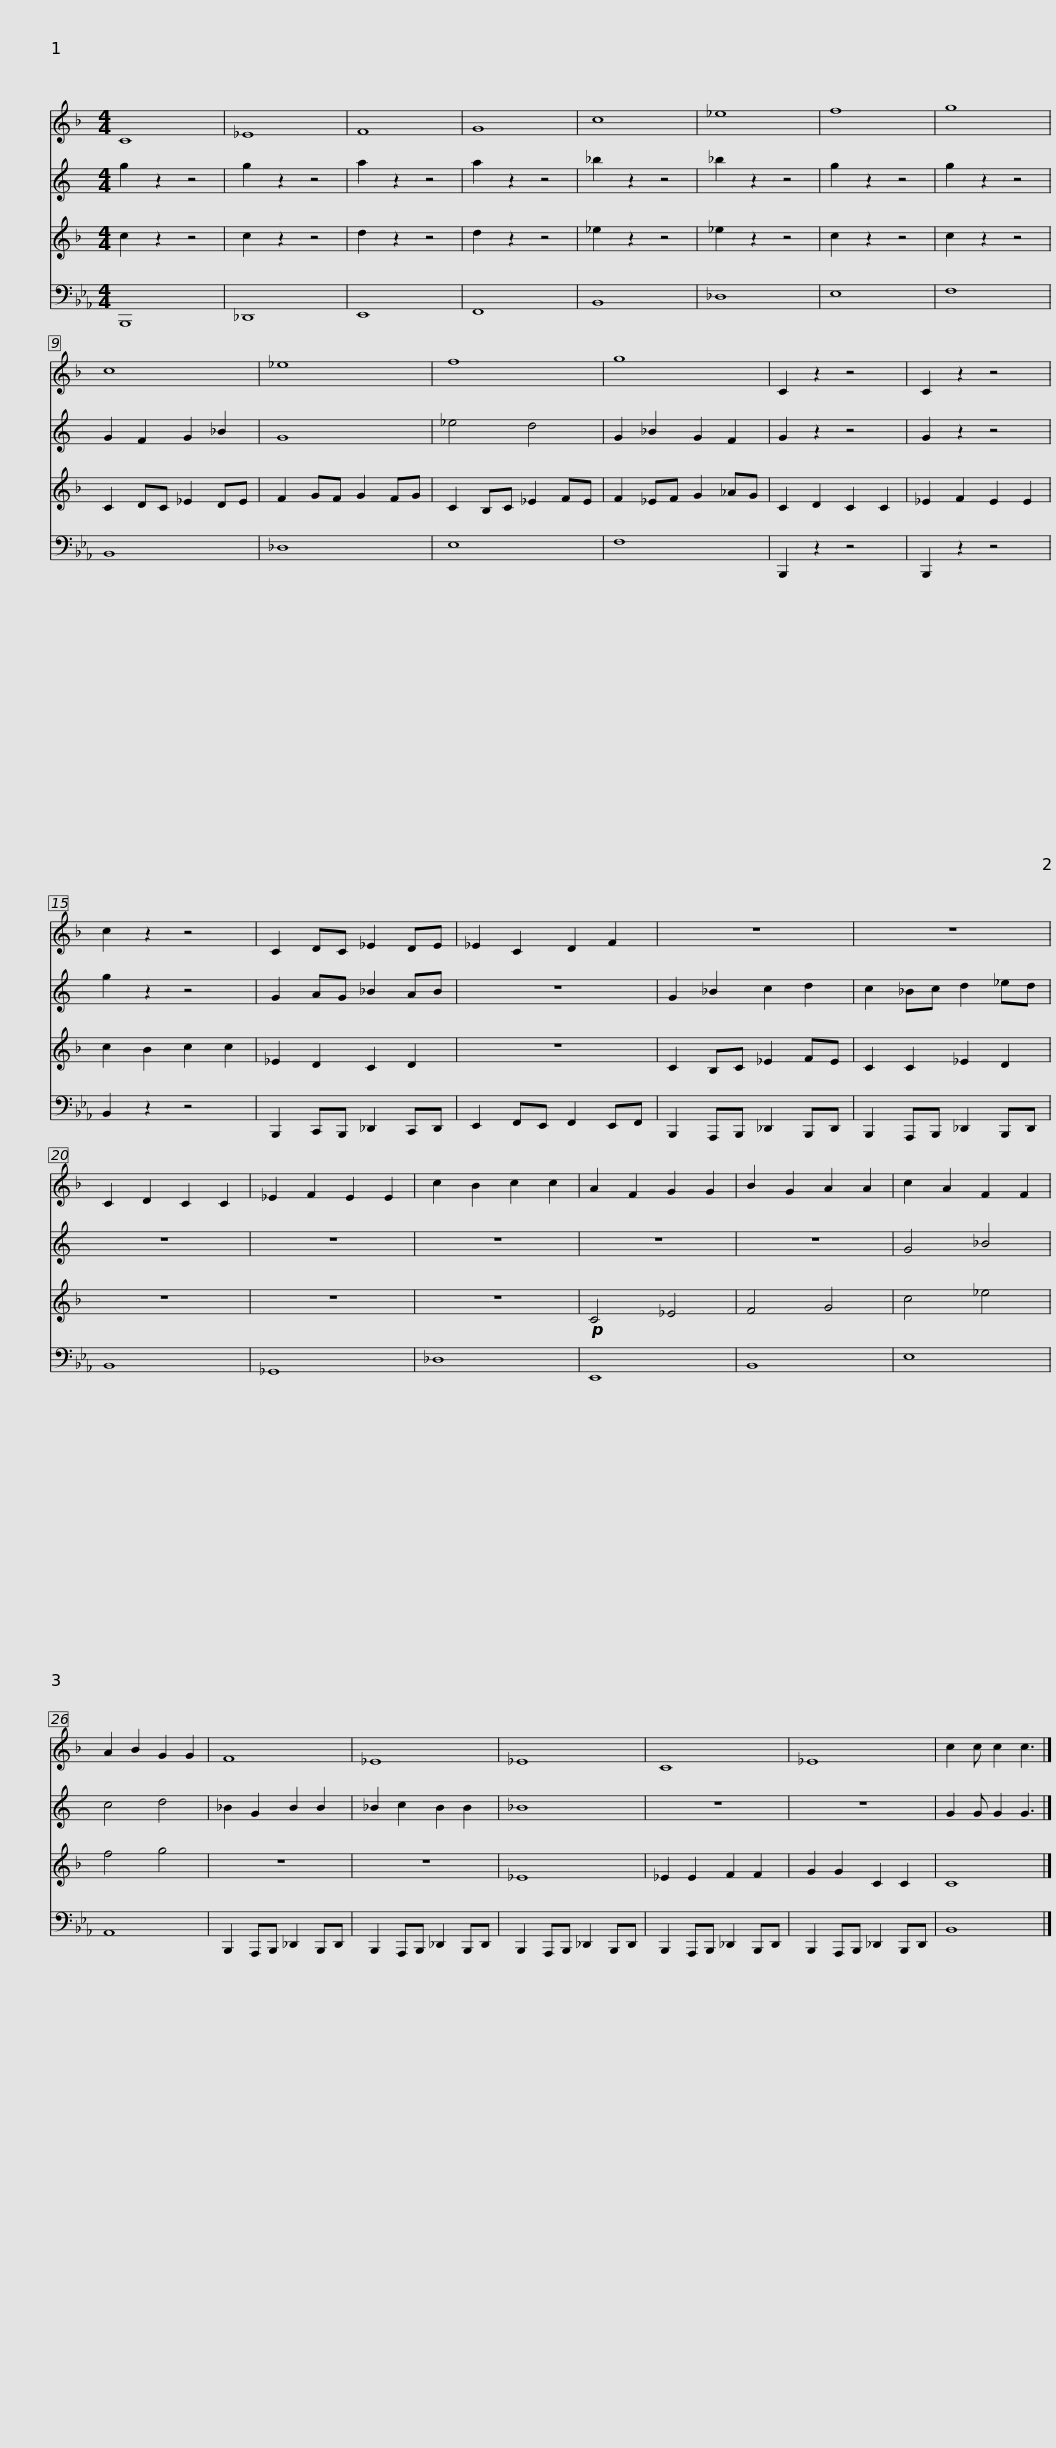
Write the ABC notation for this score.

X:1
%%score 1 2 3 4
L:1/8
M:4/4
I:linebreak $
K:Eb
V:1 treble transpose=-14
V:2 treble transpose=-21
V:3 treble transpose=-2
V:4 bass
V:1
[K:F] C8 | _E8 | F8 | G8 | c8 | %5
 _e8 | f8 | g8 |$ c8 | _e8 | %10
 f8 | g8 | C2 z2 z4 |$ C2 z2 z4 | c2 z2 z4 | %15
 C2 DC _E2 DE | _E2 C2 D2 F2 | z8 |$ z8 | C2 D2 C2 C2 | %20
 _E2 F2 E2 E2 | c2 B2 c2 c2 | A2 F2 G2 G2 | B2 G2 A2 A2 | c2 A2 F2 F2 |$ %25
 A2 B2 G2 G2 | F8 | _E8 | _E8 |$ C8 | %30
 _E8 | c2 c c2 c3 |] %32
V:2
[K:C] g2 z2 z4 | g2 z2 z4 | a2 z2 z4 | a2 z2 z4 | _b2 z2 z4 | %5
 _b2 z2 z4 | g2 z2 z4 | g2 z2 z4 |$ G2 F2 G2 _B2 | G8 | %10
 _e4 d4 | G2 _B2 G2 F2 | G2 z2 z4 |$ G2 z2 z4 | g2 z2 z4 | %15
 G2 AG _B2 AB | z8 | G2 _B2 c2 d2 |$ c2 _Bc d2 _ed | z8 | %20
 z8 | z8 | z8 | z8 | G4 _B4 |$ %25
 c4 d4 | _B2 G2 B2 B2 | _B2 c2 B2 B2 | _B8 |$ z8 | %30
 z8 | G2 G G2 G3 |] %32
V:3
[K:F] c2 z2 z4 | c2 z2 z4 | d2 z2 z4 | d2 z2 z4 | _e2 z2 z4 | %5
 _e2 z2 z4 | c2 z2 z4 | c2 z2 z4 |$ C2 DC _E2 DE | F2 GF G2 FG | %10
 C2 B,C _E2 FE | F2 _EF G2 _AG | C2 D2 C2 C2 |$ _E2 F2 E2 E2 | c2 B2 c2 c2 | %15
 _E2 D2 C2 D2 | z8 | C2 B,C _E2 FE |$ C2 C2 _E2 D2 | z8 | %20
 z8 | z8 |!p! C4 _E4 | F4 G4 | c4 _e4 |$ %25
 f4 g4 | z8 | z8 | _E8 |$ _E2 E2 F2 F2 | %30
 G2 G2 C2 C2 | C8 |] %32
V:4
 B,,,8 | _D,,8 | E,,8 | F,,8 | B,,8 | %5
 _D,8 | E,8 | F,8 |$ B,,8 | _D,8 | %10
 E,8 | F,8 | B,,,2 z2 z4 |$ B,,,2 z2 z4 | B,,2 z2 z4 | %15
 B,,,2 C,,B,,, _D,,2 C,,D,, | E,,2 F,,E,, F,,2 E,,F,, | B,,,2 A,,,B,,, _D,,2 B,,,D,, |$ B,,,2 A,,,B,,, _D,,2 B,,,D,, | B,,8 | %20
 _G,,8 | _D,8 | E,,8 | B,,8 | E,8 |$ %25
 A,,8 | B,,,2 A,,,B,,, _D,,2 B,,,D,, | B,,,2 A,,,B,,, _D,,2 B,,,D,, | B,,,2 A,,,B,,, _D,,2 B,,,D,, |$ B,,,2 A,,,B,,, _D,,2 B,,,D,, | %30
 B,,,2 A,,,B,,, _D,,2 B,,,D,, | B,,8 |] %32
